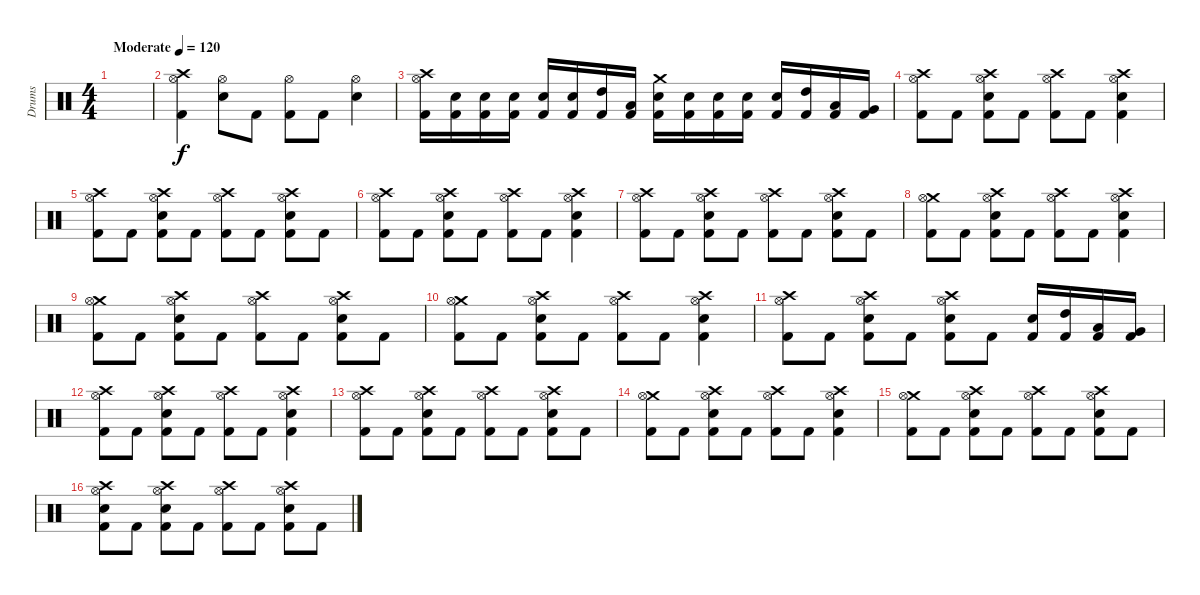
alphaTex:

\track ("Drums" "Drums") {instrument percussion}
\staff {score}
\articulation defaults
\ts (4 4)
\tempo (120 "Moderate")
\clef neutral
\ks c
|
("Crash high (hit)" "Hi-Hat (open)" "Kick (hit) 2").4 ("Hi-Hat (open)" "Electric Snare (hit)").8 "Kick (hit) 2".8 ("Hi-Hat (open)" "Kick (hit) 2").8 "Kick (hit) 2".8 ("Hi-Hat (open)" "Electric Snare (hit)").4 |
("Crash high (hit)" "Hi-Hat (open)" "Kick (hit) 2").16 ("Electric Snare (hit)" "Kick (hit) 2").16 ("Electric Snare (hit)" "Kick (hit) 2").16 ("Electric Snare (hit)" "Kick (hit) 2").16 ("Electric Snare (hit)" "Kick (hit) 2").16 ("Electric Snare (hit)" "Kick (hit) 2").16 ("High Tom (hit)" "Kick (hit) 2").16 ("Low Tom (hit)" "Kick (hit) 2").16 ("Crash medium (hit)" "Electric Snare (hit)" "Kick (hit) 2").16 ("Electric Snare (hit)" "Kick (hit) 2").16 ("Electric Snare (hit)" "Kick (hit) 2").16 ("Electric Snare (hit)" "Kick (hit) 2").16 ("Electric Snare (hit)" "Kick (hit) 2").16 ("High Tom (hit)" "Kick (hit) 2").16 ("Low Tom (hit)" "Kick (hit) 2").16 ("Very Low Tom (hit)" "Kick (hit) 2").16 |
("Crash high (hit)" "Hi-Hat (open)" "Kick (hit) 2").8 "Kick (hit) 2".8 ("Crash high (hit)" "Hi-Hat (open)" "Electric Snare (hit)" "Kick (hit) 2").8 "Kick (hit) 2".8 ("Crash high (hit)" "Hi-Hat (open)" "Kick (hit) 2").8 "Kick (hit) 2".8 ("Crash high (hit)" "Hi-Hat (open)" "Electric Snare (hit)" "Kick (hit) 2").4 |
("Crash high (hit)" "Hi-Hat (open)" "Kick (hit) 2").8 "Kick (hit) 2".8 ("Crash high (hit)" "Hi-Hat (open)" "Electric Snare (hit)" "Kick (hit) 2").8 "Kick (hit) 2".8 ("Crash high (hit)" "Hi-Hat (open)" "Kick (hit) 2").8 "Kick (hit) 2".8 ("Crash high (hit)" "Hi-Hat (open)" "Electric Snare (hit)" "Kick (hit) 2").8 "Kick (hit) 2".8 |
("Crash high (hit)" "Hi-Hat (open)" "Kick (hit) 2").8 "Kick (hit) 2".8 ("Crash high (hit)" "Hi-Hat (open)" "Electric Snare (hit)" "Kick (hit) 2").8 "Kick (hit) 2".8 ("Crash high (hit)" "Hi-Hat (open)" "Kick (hit) 2").8 "Kick (hit) 2".8 ("Crash high (hit)" "Hi-Hat (open)" "Electric Snare (hit)" "Kick (hit) 2").4 |
("Crash high (hit)" "Hi-Hat (open)" "Kick (hit) 2").8 "Kick (hit) 2".8 ("Crash high (hit)" "Hi-Hat (open)" "Electric Snare (hit)" "Kick (hit) 2").8 "Kick (hit) 2".8 ("Crash high (hit)" "Hi-Hat (open)" "Kick (hit) 2").8 "Kick (hit) 2".8 ("Crash high (hit)" "Hi-Hat (open)" "Electric Snare (hit)" "Kick (hit) 2").8 "Kick (hit) 2".8 |
("Crash medium (hit)" "Hi-Hat (open)" "Kick (hit) 2").8 "Kick (hit) 2".8 ("Crash high (hit)" "Hi-Hat (open)" "Electric Snare (hit)" "Kick (hit) 2").8 "Kick (hit) 2".8 ("Crash high (hit)" "Hi-Hat (open)" "Kick (hit) 2").8 "Kick (hit) 2".8 ("Crash high (hit)" "Hi-Hat (open)" "Electric Snare (hit)" "Kick (hit) 2").4 |
("Crash medium (hit)" "Hi-Hat (open)" "Kick (hit) 2").8 "Kick (hit) 2".8 ("Crash high (hit)" "Hi-Hat (open)" "Electric Snare (hit)" "Kick (hit) 2").8 "Kick (hit) 2".8 ("Crash high (hit)" "Hi-Hat (open)" "Kick (hit) 2").8 "Kick (hit) 2".8 ("Crash high (hit)" "Hi-Hat (open)" "Electric Snare (hit)" "Kick (hit) 2").8 "Kick (hit) 2".8 |
("Crash medium (hit)" "Hi-Hat (open)" "Kick (hit) 2").8 "Kick (hit) 2".8 ("Crash high (hit)" "Hi-Hat (open)" "Electric Snare (hit)" "Kick (hit) 2").8 "Kick (hit) 2".8 ("Crash high (hit)" "Hi-Hat (open)" "Kick (hit) 2").8 "Kick (hit) 2".8 ("Crash high (hit)" "Hi-Hat (open)" "Electric Snare (hit)" "Kick (hit) 2").4 |
("Crash high (hit)" "Hi-Hat (open)" "Kick (hit) 2").8 "Kick (hit) 2".8 ("Crash high (hit)" "Hi-Hat (open)" "Electric Snare (hit)" "Kick (hit) 2").8 "Kick (hit) 2".8 ("Crash high (hit)" "Hi-Hat (open)" "Electric Snare (hit)" "Kick (hit) 2").8 "Kick (hit) 2".8 ("Electric Snare (hit)" "Kick (hit) 2").16 ("High Tom (hit)" "Kick (hit) 2").16 ("Low Tom (hit)" "Kick (hit) 2").16 ("Very Low Tom (hit)" "Kick (hit) 2").16 |
("Crash high (hit)" "Hi-Hat (open)" "Kick (hit) 2").8 "Kick (hit) 2".8 ("Crash high (hit)" "Hi-Hat (open)" "Electric Snare (hit)" "Kick (hit) 2").8 "Kick (hit) 2".8 ("Crash high (hit)" "Hi-Hat (open)" "Kick (hit) 2").8 "Kick (hit) 2".8 ("Crash high (hit)" "Hi-Hat (open)" "Electric Snare (hit)" "Kick (hit) 2").4 |
("Crash high (hit)" "Hi-Hat (open)" "Kick (hit) 2").8 "Kick (hit) 2".8 ("Crash high (hit)" "Hi-Hat (open)" "Electric Snare (hit)" "Kick (hit) 2").8 "Kick (hit) 2".8 ("Crash high (hit)" "Hi-Hat (open)" "Kick (hit) 2").8 "Kick (hit) 2".8 ("Crash high (hit)" "Hi-Hat (open)" "Electric Snare (hit)" "Kick (hit) 2").8 "Kick (hit) 2".8 |
("Crash medium (hit)" "Hi-Hat (open)" "Kick (hit) 2").8 "Kick (hit) 2".8 ("Crash high (hit)" "Hi-Hat (open)" "Electric Snare (hit)" "Kick (hit) 2").8 "Kick (hit) 2".8 ("Crash high (hit)" "Hi-Hat (open)" "Kick (hit) 2").8 "Kick (hit) 2".8 ("Crash high (hit)" "Hi-Hat (open)" "Electric Snare (hit)" "Kick (hit) 2").4 |
("Crash medium (hit)" "Hi-Hat (open)" "Kick (hit) 2").8 "Kick (hit) 2".8 ("Crash high (hit)" "Hi-Hat (open)" "Electric Snare (hit)" "Kick (hit) 2").8 "Kick (hit) 2".8 ("Crash high (hit)" "Hi-Hat (open)" "Kick (hit) 2").8 "Kick (hit) 2".8 ("Crash high (hit)" "Hi-Hat (open)" "Electric Snare (hit)" "Kick (hit) 2").8 "Kick (hit) 2".8 |
("Crash high (hit)" "Hi-Hat (open)" "Electric Snare (hit)" "Kick (hit) 2").8 "Kick (hit) 2".8 ("Crash high (hit)" "Hi-Hat (open)" "Electric Snare (hit)" "Kick (hit) 2").8 "Kick (hit) 2".8 ("Crash high (hit)" "Hi-Hat (open)" "Kick (hit) 2").8 "Kick (hit) 2".8 ("Crash high (hit)" "Hi-Hat (open)" "Electric Snare (hit)" "Kick (hit) 2").8 "Kick (hit) 2".8
